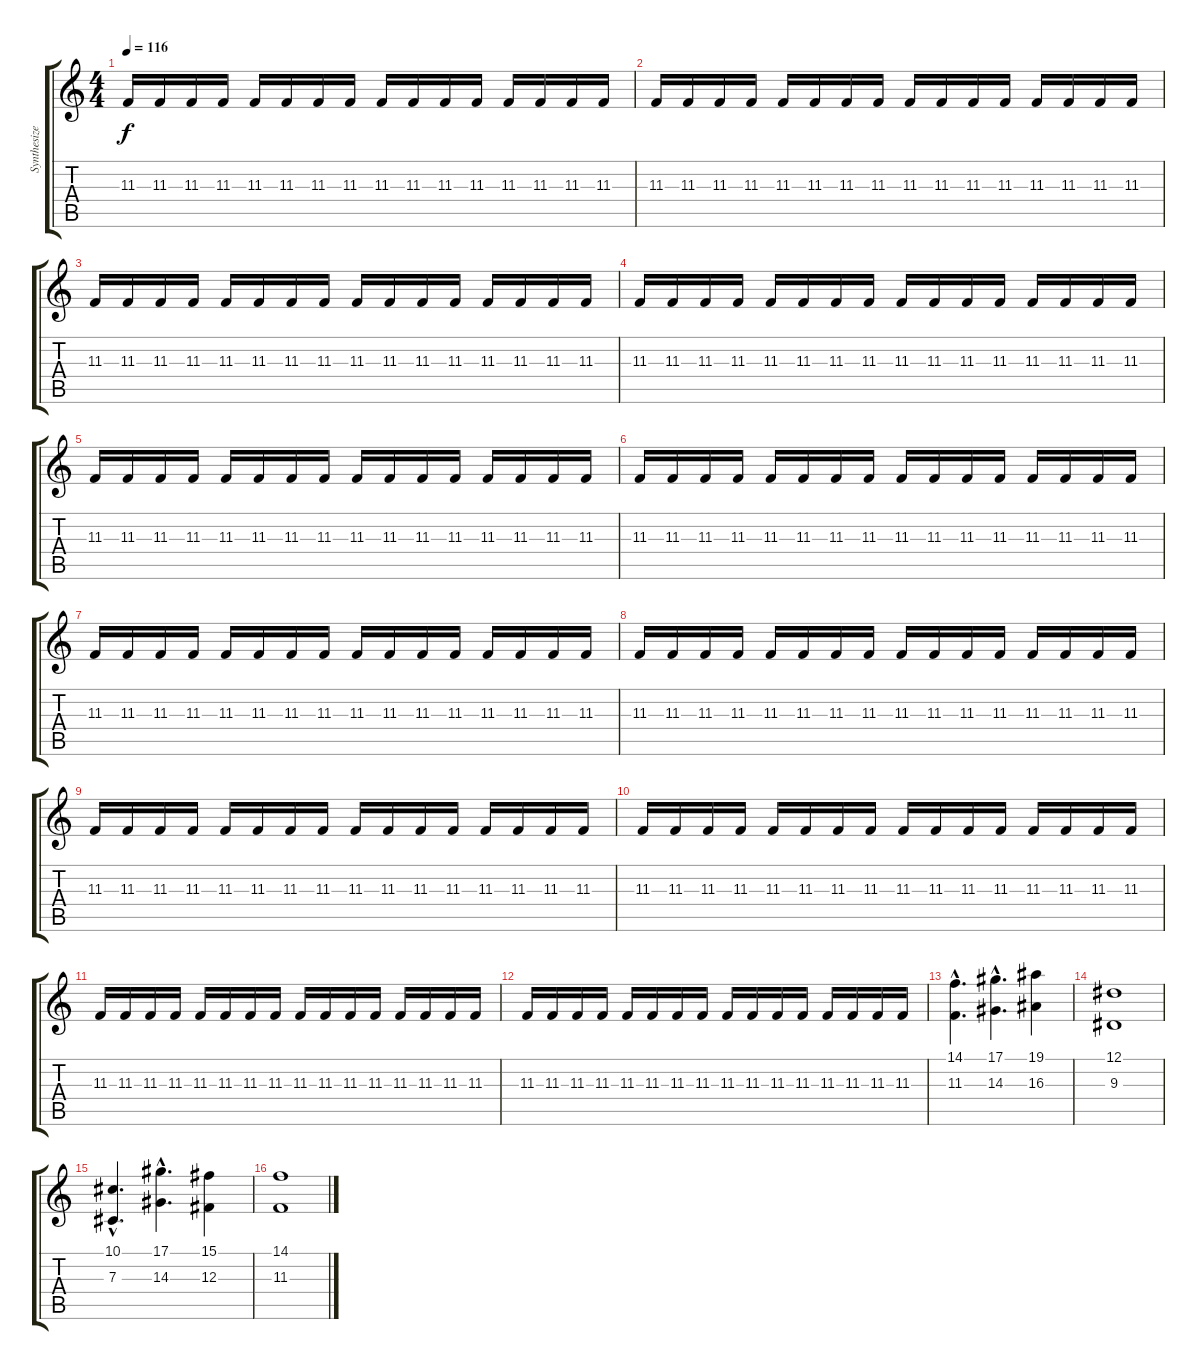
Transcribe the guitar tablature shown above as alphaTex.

\track ("Synthesizer" "Synthesize") {instrument shamisen}
\staff {score tabs}
\tuning (Eb4 Bb3 Gb3 Db3 Ab2 Eb2) {hide}
\ts (4 4)
\tempo 116
\clef g2
\ks c
11.3.16{dy f volume 8 balance 12 instrument shamisen} 11.3.16 11.3.16 11.3.16 11.3.16 11.3.16 11.3.16 11.3.16 11.3.16 11.3.16 11.3.16 11.3.16 11.3.16 11.3.16 11.3.16 11.3.16 |
11.3.16 11.3.16 11.3.16 11.3.16 11.3.16 11.3.16 11.3.16 11.3.16 11.3.16 11.3.16 11.3.16 11.3.16 11.3.16 11.3.16 11.3.16 11.3.16 |
11.3.16 11.3.16 11.3.16 11.3.16 11.3.16 11.3.16 11.3.16 11.3.16 11.3.16 11.3.16 11.3.16 11.3.16 11.3.16 11.3.16 11.3.16 11.3.16 |
11.3.16 11.3.16 11.3.16 11.3.16 11.3.16 11.3.16 11.3.16 11.3.16 11.3.16 11.3.16 11.3.16 11.3.16 11.3.16 11.3.16 11.3.16 11.3.16 |
11.3.16 11.3.16 11.3.16 11.3.16 11.3.16 11.3.16 11.3.16 11.3.16 11.3.16 11.3.16 11.3.16 11.3.16 11.3.16 11.3.16 11.3.16 11.3.16 |
11.3.16 11.3.16 11.3.16 11.3.16 11.3.16 11.3.16 11.3.16 11.3.16 11.3.16 11.3.16 11.3.16 11.3.16 11.3.16 11.3.16 11.3.16 11.3.16 |
11.3.16 11.3.16 11.3.16 11.3.16 11.3.16 11.3.16 11.3.16 11.3.16 11.3.16 11.3.16 11.3.16 11.3.16 11.3.16 11.3.16 11.3.16 11.3.16 |
11.3.16 11.3.16 11.3.16 11.3.16 11.3.16 11.3.16 11.3.16 11.3.16 11.3.16 11.3.16 11.3.16 11.3.16 11.3.16 11.3.16 11.3.16 11.3.16 |
11.3.16 11.3.16 11.3.16 11.3.16 11.3.16 11.3.16 11.3.16 11.3.16 11.3.16 11.3.16 11.3.16 11.3.16 11.3.16 11.3.16 11.3.16 11.3.16 |
11.3.16 11.3.16 11.3.16 11.3.16 11.3.16 11.3.16 11.3.16 11.3.16 11.3.16 11.3.16 11.3.16 11.3.16 11.3.16 11.3.16 11.3.16 11.3.16 |
11.3.16 11.3.16 11.3.16 11.3.16 11.3.16 11.3.16 11.3.16 11.3.16 11.3.16 11.3.16 11.3.16 11.3.16 11.3.16 11.3.16 11.3.16 11.3.16 |
11.3.16 11.3.16 11.3.16 11.3.16 11.3.16 11.3.16 11.3.16 11.3.16 11.3.16 11.3.16 11.3.16 11.3.16 11.3.16 11.3.16 11.3.16 11.3.16 |
(14.1{hac} 11.3{hac}).4{d volume 11 balance 8 instrument vibraphone} (17.1{hac} 14.3{hac}).4{d} (19.1 16.3).4 |
(12.1 9.3).1 |
(10.1{hac} 7.3{hac}).4{d} (17.1{hac} 14.3{hac}).4{d} (15.1 12.3).4 |
(14.1 11.3).1
